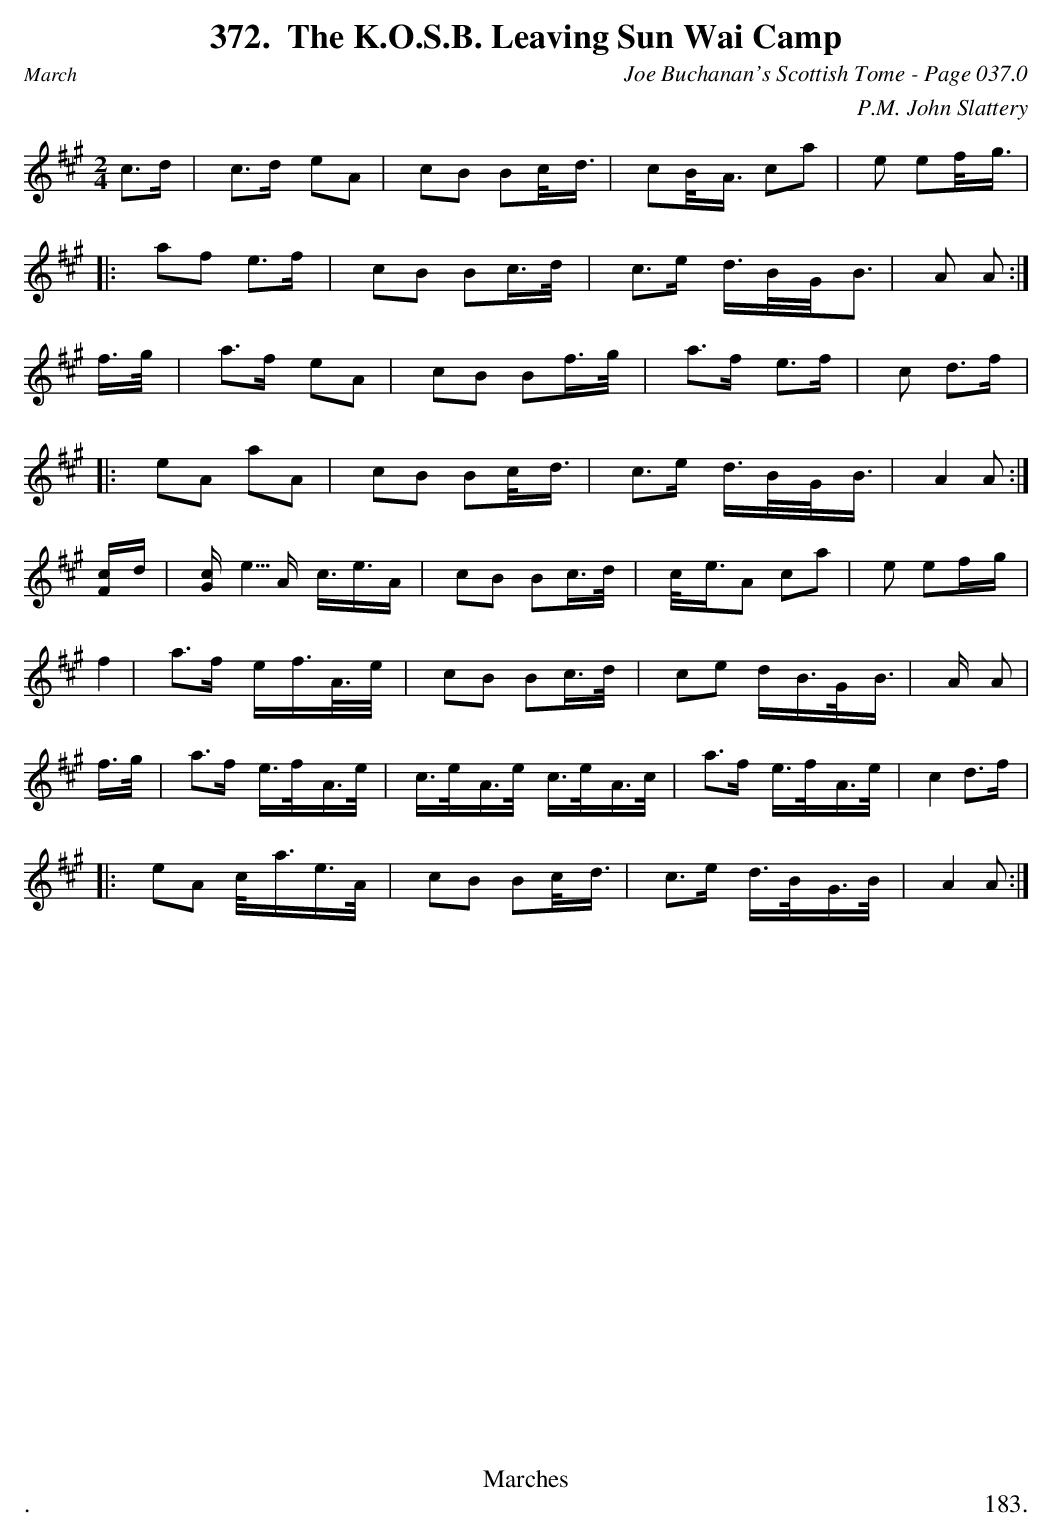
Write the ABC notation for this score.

X:1
T:K.O.S.B. Leaving Sun Wai Camp, The
C:Joe Buchanan's Scottish Tome - Page 037.0
C:P.M. John Slattery
L:1/8
M:2/4
K:A
c>d | c>d eA | cB Bc/<d/ | cB/<A/ ca | e ef/<g/ |
|:af e>f | cB Bc/>d/ | c>e d/>B/G/<B | A A :|
f/>g/ | a>f eA | cB Bf/>g/ | a>f e>f | c d>f |
|:eA aA | cB Bc/<d/ | c>e d/>B/G/<B/ | A2 A :|
[Fc]/d/ | [Gc]/e3/>A c/>e>A | cB Bc/>d/ | c/<e/A ca | e ef/g/ |
f2 | a>f e/f/>A/>e/ | cB Bc/>d/ | ce d/B/>G/B/> | A A |
f/>g/ | a>f e/>f/A/>e/ | c/>e/A/>e/ c/>e/A/>c/ | a>f e/>f/A/>e/ | c2 d>f |
|:eA c/<a/e/>A/ | cB Bc/<d/ | c>e d/>B/G/>/B/ | A2 A :|
